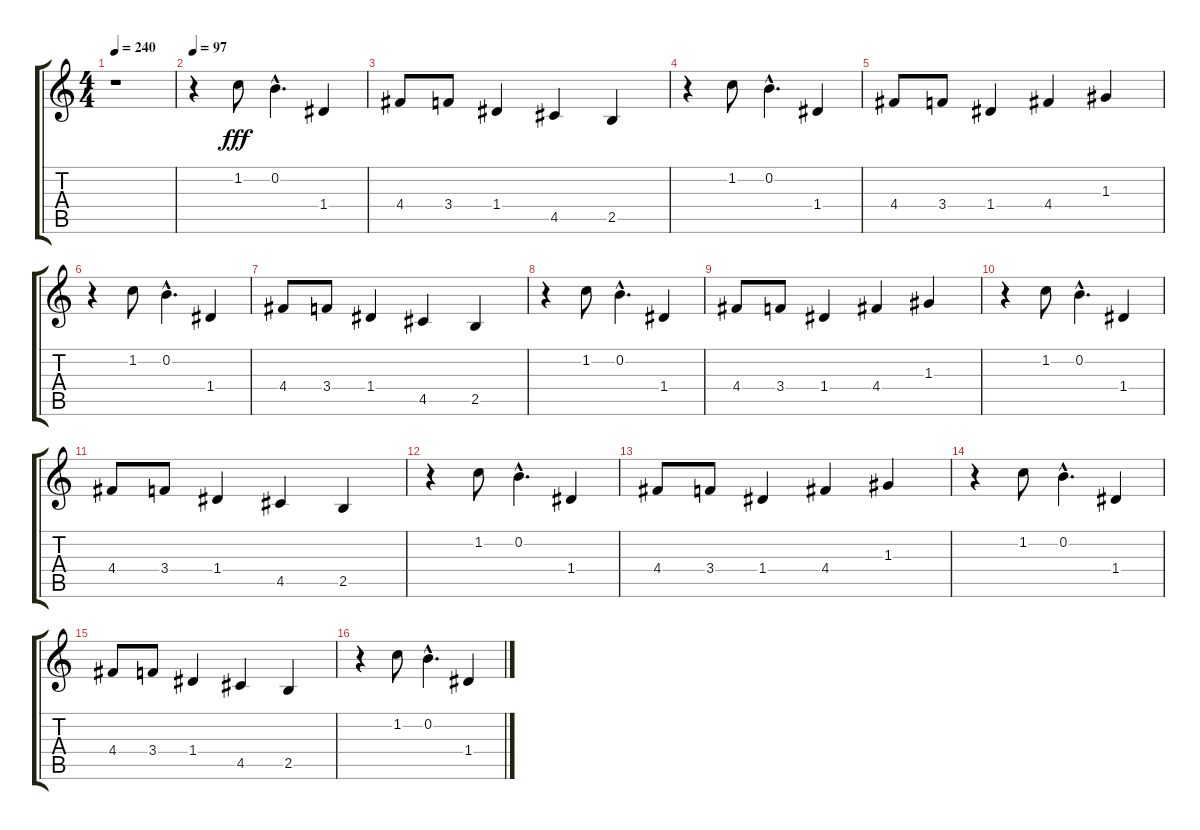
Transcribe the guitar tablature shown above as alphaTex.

\track ("              \\ Medium Rhythm Guitar" "          ") {instrument distortionguitar}
\staff {score tabs}
\tuning (E4 B3 G3 D3 A2 E2) {hide}
\ts (4 4)
\tempo 240
\clef g2
\ks c
r.1{dy fff instrument distortionguitar} |
\tempo 97
r.4 1.2.8 0.2{hac}.4{d} 1.4.4 |
4.4.8 3.4.8 1.4.4 4.5.4 2.5.4 |
r.4 1.2.8 0.2{hac}.4{d} 1.4.4 |
4.4.8 3.4.8 1.4.4 4.4.4 1.3.4 |
r.4 1.2.8 0.2{hac}.4{d} 1.4.4 |
4.4.8 3.4.8 1.4.4 4.5.4 2.5.4 |
r.4 1.2.8 0.2{hac}.4{d} 1.4.4 |
4.4.8 3.4.8 1.4.4 4.4.4 1.3.4 |
r.4 1.2.8 0.2{hac}.4{d} 1.4.4 |
4.4.8 3.4.8 1.4.4 4.5.4 2.5.4 |
r.4 1.2.8 0.2{hac}.4{d} 1.4.4 |
4.4.8 3.4.8 1.4.4 4.4.4 1.3.4 |
r.4 1.2.8 0.2{hac}.4{d} 1.4.4 |
4.4.8 3.4.8 1.4.4 4.5.4 2.5.4 |
r.4 1.2.8 0.2{hac}.4{d} 1.4.4
